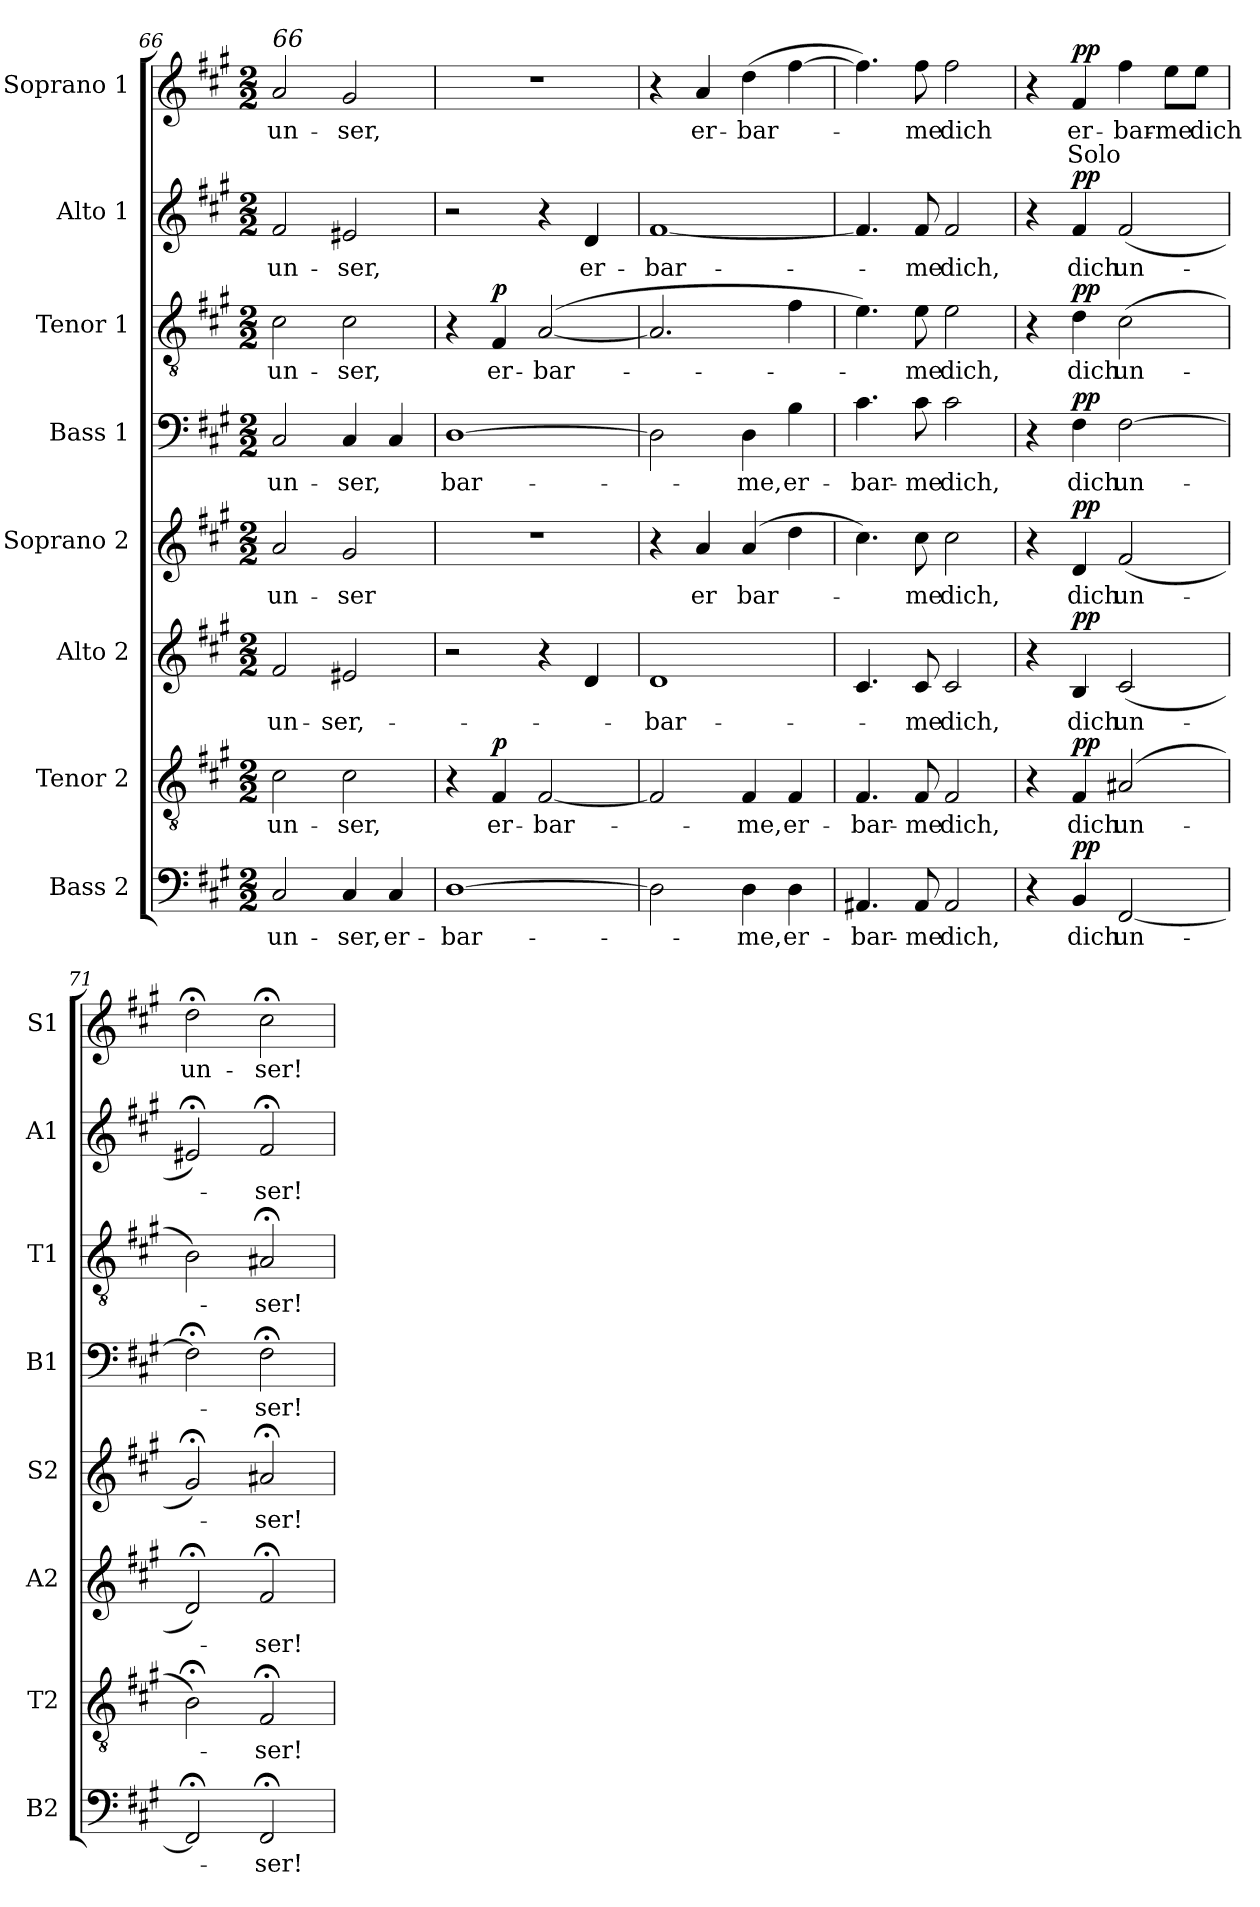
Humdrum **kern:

**kern	**text	**dynam	**kern	**text	**dynam	**kern	**text	**dynam	**kern	**text	**dynam	**kern	**text	**dynam	**kern	**text	**dynam	**kern	**text	**dynam	**kern	**text	**text	**dynam
*part8	*part8	*part8	*part7	*part7	*part7	*part6	*part6	*part6	*part5	*part5	*part5	*part4	*part4	*part4	*part3	*part3	*part3	*part2	*part2	*part2	*part1	*part1	*part1	*part1
*staff8	*staff8	*staff8	*staff7	*staff7	*staff7	*staff6	*staff6	*staff6	*staff5	*staff5	*staff5	*staff4	*staff4	*staff4	*staff3	*staff3	*staff3	*staff2	*staff2	*staff2	*staff1	*staff1	*staff1	*staff1
*I"Bass 2	*	*	*I"Tenor 2	*	*	*I"Alto 2	*	*	*I"Soprano 2	*	*	*I"Bass 1	*	*	*I"Tenor 1	*	*	*I"Alto 1	*	*	*I"Soprano 1	*	*	*
*I'B2	*	*	*I'T2	*	*	*I'A2	*	*	*I'S2	*	*	*I'B1	*	*	*I'T1	*	*	*I'A1	*	*	*I'S1	*	*	*
!!LO:PB:g=z
*clefF4	*	*	*clefGv2	*	*	*clefG2	*	*	*clefG2	*	*	*clefF4	*	*	*clefGv2	*	*	*clefG2	*	*	*clefG2	*	*	*
*k[f#c#g#]	*	*	*k[f#c#g#]	*	*	*k[f#c#g#]	*	*	*k[f#c#g#]	*	*	*k[f#c#g#]	*	*	*k[f#c#g#]	*	*	*k[f#c#g#]	*	*	*k[f#c#g#]	*	*	*
*M2/2	*	*	*M2/2	*	*	*M2/2	*	*	*M2/2	*	*	*M2/2	*	*	*M2/2	*	*	*M2/2	*	*	*M2/2	*	*	*
=66	=66	=66	=66	=66	=66	=66	=66	=66	=66	=66	=66	=66	=66	=66	=66	=66	=66	=66	=66	=66	=66	=66	=66	=66
!	!	!	!	!	!	!	!	!	!	!	!	!	!	!	!	!	!	!	!	!	!LO:TX:a:i:t=66	!	!	!
!	!LO:LY:b	!	!	!LO:LY:b	!	!	!LO:LY:b	!	!	!LO:LY:b	!	!	!LO:LY:b	!	!	!LO:LY:b	!	!	!LO:LY:b	!	!	!LO:LY:b	!	!
2C#/	un-	.	2c#\	un-	.	2f#/	un-	.	2a/	un-	.	2C#/	un-	.	2c#\	un-	.	2f#/	un-	.	2a/	un-	.	.
!	!LO:LY:b	!	!	!LO:LY:b	!	!	!LO:LY:b	!	!	!LO:LY:b	!	!	!LO:LY:b	!	!	!LO:LY:b	!	!	!LO:LY:b	!	!	!LO:LY:b	!	!
4C#/	-ser,	.	2c#\	-ser,	.	2e#X/	-ser,-	.	2g#/	-ser	.	4C#/	-ser,	.	2c#\	-ser,	.	2e#X/	-ser,	.	2g#/	-ser,	.	.
!	!LO:LY:b	!	!	!	!	!	!	!	!	!	!	!	!	!	!	!	!	!	!	!	!	!	!	!
4C#/	er-	.	.	.	.	.	.	.	.	.	.	4C#/	.	.	.	.	.	.	.	.	.	.	.	.
=67	=67	=67	=67	=67	=67	=67	=67	=67	=67	=67	=67	=67	=67	=67	=67	=67	=67	=67	=67	=67	=67	=67	=67	=67
!	!LO:LY:b	!	!	!	!	!	!	!	!	!	!	!	!LO:LY:b	!	!	!	!	!	!	!	!	!	!	!
[1D	-bar-	.	4r	.	.	2r	.	.	1r	.	.	[1D	-bar-	.	4r	.	.	2r	.	.	1r	.	.	.
!	!	!	!	!LO:LY:b	!LO:DY:a	!	!	!	!	!	!	!	!	!	!	!LO:LY:b	!LO:DY:a	!	!	!	!	!	!	!
.	.	.	4F#/	er-	p	.	.	.	.	.	.	.	.	.	4F#/	er-	p	.	.	.	.	.	.	.
!	!	!	!	!LO:LY:b	!	!	!	!	!	!	!	!	!	!	!	!LO:LY:b	!	!	!	!	!	!	!	!
.	.	.	[2F#/	-bar-	.	4r	.	.	.	.	.	.	.	.	(>[2A/	-bar-	.	4r	.	.	.	.	.	.
!	!	!	!	!	!	!	!	!	!	!	!	!	!	!	!	!	!	!	!LO:LY:b	!	!	!	!	!
.	.	.	.	.	.	4d/	.	.	.	.	.	.	.	.	.	.	.	4d/	er-	.	.	.	.	.
=68	=68	=68	=68	=68	=68	=68	=68	=68	=68	=68	=68	=68	=68	=68	=68	=68	=68	=68	=68	=68	=68	=68	=68	=68
!	!	!	!	!	!	!	!LO:LY:b	!	!	!	!	!	!	!	!	!	!	!	!LO:LY:b	!	!	!	!	!
2D\]	.	.	2F#/]	.	.	1d	-bar-	.	4r	.	.	2D\]	.	.	2.A/]	.	.	[1f#	-bar-	.	4r	.	.	.
!	!	!	!	!	!	!	!	!	!	!LO:LY:b	!	!	!	!	!	!	!	!	!	!	!	!LO:LY:b	!	!
.	.	.	.	.	.	.	.	.	4a/	er	.	.	.	.	.	.	.	.	.	.	4a/	er-	.	.
!	!LO:LY:b	!	!	!LO:LY:b	!	!	!	!	!	!LO:LY:b	!	!	!LO:LY:b	!	!	!	!	!	!	!	!	!LO:LY:b	!	!
4D\	-me,	.	4F#/	-me,	.	.	.	.	(>4a/	bar-	.	4D\	-me,	.	.	.	.	.	.	.	(>4dd\	-bar-	.	.
!	!LO:LY:b	!	!	!LO:LY:b	!	!	!	!	!	!	!	!	!LO:LY:b	!	!	!	!	!	!	!	!	!	!	!
4D\	er-	.	4F#/	er-	.	.	.	.	4dd\	.	.	4B\	er-	.	4f#\	.	.	.	.	.	[4ff#\	.	.	.
=69	=69	=69	=69	=69	=69	=69	=69	=69	=69	=69	=69	=69	=69	=69	=69	=69	=69	=69	=69	=69	=69	=69	=69	=69
!	!LO:LY:b	!	!	!LO:LY:b	!	!	!	!	!	!	!	!	!LO:LY:b	!	!	!	!	!	!	!	!	!	!	!
4.AA#X/	-bar-	.	4.F#/	-bar-	.	4.c#/	.	.	4.cc#\)	.	.	4.c#\	-bar-	.	4.e\)	.	.	4.f#/]	.	.	4.ff#\])	.	.	.
!	!LO:LY:b	!	!	!LO:LY:b	!	!	!LO:LY:b	!	!	!LO:LY:b	!	!	!LO:LY:b	!	!	!LO:LY:b	!	!	!LO:LY:b	!	!	!LO:LY:b	!	!
8AA#/	-me	.	8F#/	-me	.	8c#/	-me	.	8cc#\	-me	.	8c#\	-me	.	8e\	-me	.	8f#/	-me	.	8ff#\	me	.	.
!	!LO:LY:b	!	!	!LO:LY:b	!	!	!LO:LY:b	!	!	!LO:LY:b	!	!	!LO:LY:b	!	!	!LO:LY:b	!	!	!LO:LY:b	!	!	!LO:LY:b	!	!
2AA#/	dich,	.	2F#/	dich,	.	2c#/	dich,	.	2cc#\	dich,	.	2c#\	dich,	.	2e\	dich,	.	2f#/	dich,	.	2ff#\	dich	.	.
=70	=70	=70	=70	=70	=70	=70	=70	=70	=70	=70	=70	=70	=70	=70	=70	=70	=70	=70	=70	=70	=70	=70	=70	=70
4r	.	.	4r	.	.	4r	.	.	4r	.	.	4r	.	.	4r	.	.	4r	.	.	4r	.	.	.
!	!LO:LY:b	!LO:DY:a	!	!LO:LY:b	!LO:DY:a	!	!LO:LY:b	!LO:DY:a	!	!LO:LY:b	!LO:DY:a	!	!LO:LY:b	!LO:DY:a	!	!LO:LY:b	!LO:DY:a	!	!LO:LY:b	!LO:DY:a	!	!LO:LY:b	!LO:LY:b	!LO:DY:a
4BB/	dich	pp	4F#/	dich	pp	4B/	dich	pp	4d/	dich	pp	4F#\	dich	pp	4d\	dich	pp	4f#/	dich	pp	4f#/	er-	Solo	pp
!	!LO:LY:b	!	!	!LO:LY:b	!	!	!LO:LY:b	!	!	!LO:LY:b	!	!	!LO:LY:b	!	!	!LO:LY:b	!	!	!LO:LY:b	!	!	!LO:LY:b	!	!
[2FF#/	un-	.	(<2A#X/	un-	.	(<2c#/	un-	.	(<2f#/	un-	.	[2F#\	un-	.	(>2c#\	un-	.	(<2f#/	un-	.	4ff#\	-bar-	.	.
!	!	!	!	!	!	!	!	!	!	!	!	!	!	!	!	!	!	!	!	!	!	!LO:LY:b	!	!
.	.	.	.	.	.	.	.	.	.	.	.	.	.	.	.	.	.	.	.	.	8ee\L	-me	.	.
!	!	!	!	!	!	!	!	!	!	!	!	!	!	!	!	!	!	!	!	!	!	!LO:LY:b	!	!
.	.	.	.	.	.	.	.	.	.	.	.	.	.	.	.	.	.	.	.	.	8ee\J	dich	.	.
=71	=71	=71	=71	=71	=71	=71	=71	=71	=71	=71	=71	=71	=71	=71	=71	=71	=71	=71	=71	=71	=71	=71	=71	=71
!	!	!	!	!	!	!	!	!	!	!	!	!	!	!	!	!	!	!	!	!	!	!LO:LY:b	!	!
2FF#;</]	.	.	2B;<\)	.	.	2d;</)	.	.	2g#;</)	.	.	2F#;<\]	.	.	2B\)	.	.	2e#X;</)	.	.	2dd;<\	un-	.	.
!	!LO:LY:b	!	!	!LO:LY:b	!	!	!LO:LY:b	!	!	!LO:LY:b	!	!	!LO:LY:b	!	!	!LO:LY:b	!	!	!LO:LY:b	!	!	!LO:LY:b	!	!
2FF#;</	-ser!	.	2F#;</	-ser!	.	2f#;</	-ser!	.	2a#X;</	-ser!	.	2F#;<\	-ser!	.	2A#X;</	-ser!	.	2f#;</	-ser!	.	2cc#;<\	-ser!	.	.
=	=	=	=	=	=	=	=	=	=	=	=	=	=	=	=	=	=	=	=	=	=	=	=	=
*-	*-	*-	*-	*-	*-	*-	*-	*-	*-	*-	*-	*-	*-	*-	*-	*-	*-	*-	*-	*-	*-	*-	*-	*-
